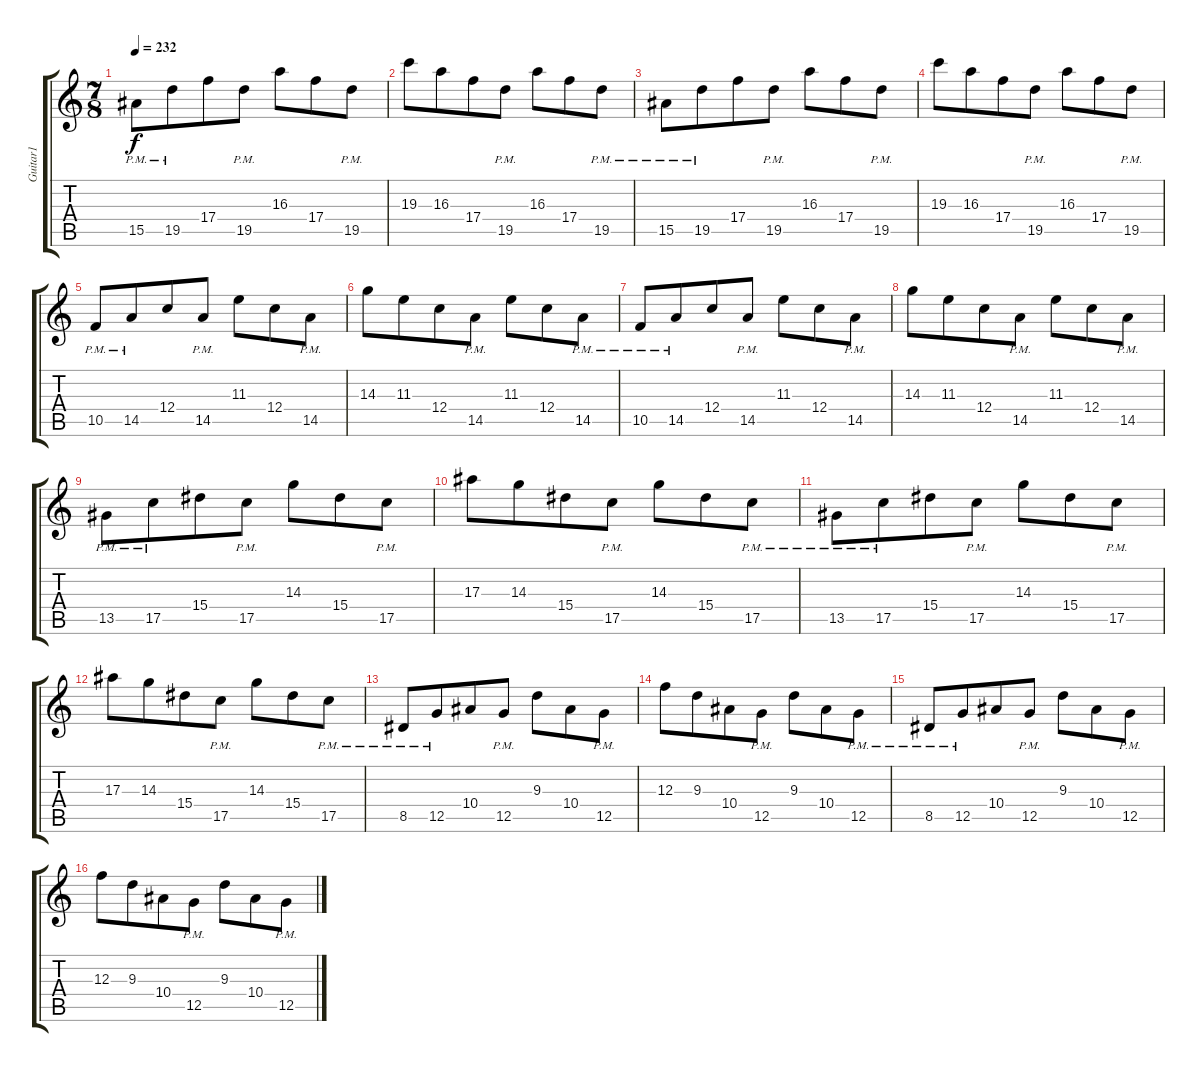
\track ("Guitar1" "Guitar1") {instrument distortionguitar}
\staff {score tabs}
\tuning (D4 A3 F3 C3 G2 C2) {hide}
\ts (7 8)
\tempo 232
\clef g2
\ks c
15.5{pm}.8{dy f} 19.5{pm}.8 17.4.8 19.5{pm}.8 16.3.8 17.4.8 19.5{pm}.8 |
19.3.8 16.3.8 17.4.8 19.5{pm}.8 16.3.8 17.4.8 19.5{pm}.8 |
15.5{pm}.8 19.5{pm}.8 17.4.8 19.5{pm}.8 16.3.8 17.4.8 19.5{pm}.8 |
19.3.8 16.3.8 17.4.8 19.5{pm}.8 16.3.8 17.4.8 19.5{pm}.8 |
10.5{pm}.8 14.5{pm}.8 12.4.8 14.5{pm}.8 11.3.8 12.4.8 14.5{pm}.8 |
14.3.8 11.3.8 12.4.8 14.5{pm}.8 11.3.8 12.4.8 14.5{pm}.8 |
10.5{pm}.8 14.5{pm}.8 12.4.8 14.5{pm}.8 11.3.8 12.4.8 14.5{pm}.8 |
14.3.8 11.3.8 12.4.8 14.5{pm}.8 11.3.8 12.4.8 14.5{pm}.8 |
13.5{pm}.8 17.5{pm}.8 15.4.8 17.5{pm}.8 14.3.8 15.4.8 17.5{pm}.8 |
17.3.8 14.3.8 15.4.8 17.5{pm}.8 14.3.8 15.4.8 17.5{pm}.8 |
13.5{pm}.8 17.5{pm}.8 15.4.8 17.5{pm}.8 14.3.8 15.4.8 17.5{pm}.8 |
17.3.8 14.3.8 15.4.8 17.5{pm}.8 14.3.8 15.4.8 17.5{pm}.8 |
8.5{pm}.8 12.5{pm}.8 10.4.8 12.5{pm}.8 9.3.8 10.4.8 12.5{pm}.8 |
12.3.8 9.3.8 10.4.8 12.5{pm}.8 9.3.8 10.4.8 12.5{pm}.8 |
8.5{pm}.8 12.5{pm}.8 10.4.8 12.5{pm}.8 9.3.8 10.4.8 12.5{pm}.8 |
12.3.8 9.3.8 10.4.8 12.5{pm}.8 9.3.8 10.4.8 12.5{pm}.8
